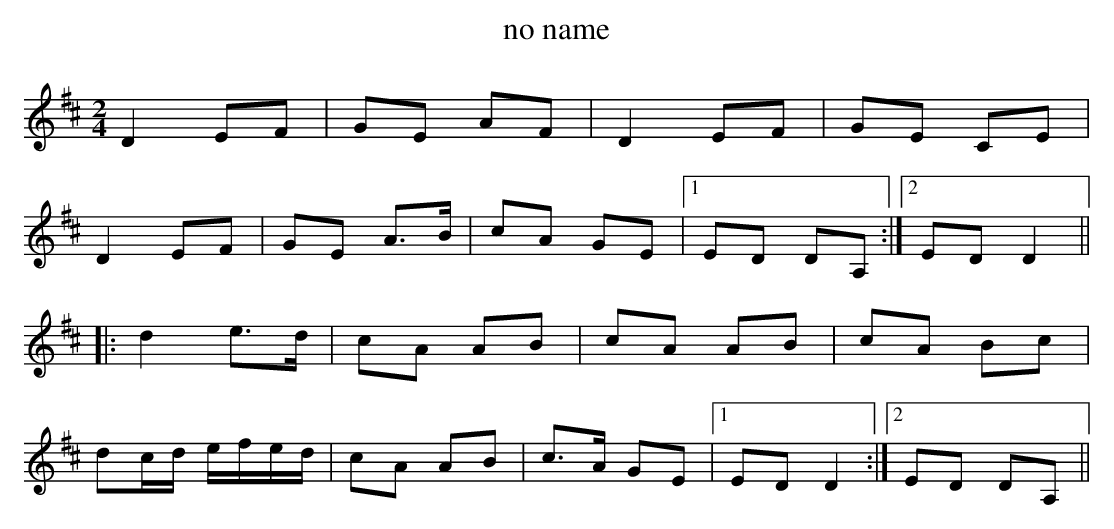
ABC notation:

X:1
T:no name
M:2/4
L:1/8
K:D
D2 EF | GE AF | D2 EF | GE CE |
D2 EF | GE A>B | cA GE |1 ED DA, :|2 ED D2 ||
|: d2 e>d | cA AB | cA AB | cA Bc |
dc/d/ e/f/e/d/ | cA AB | c>A GE |1 ED D2 :|2 ED DA, ||
